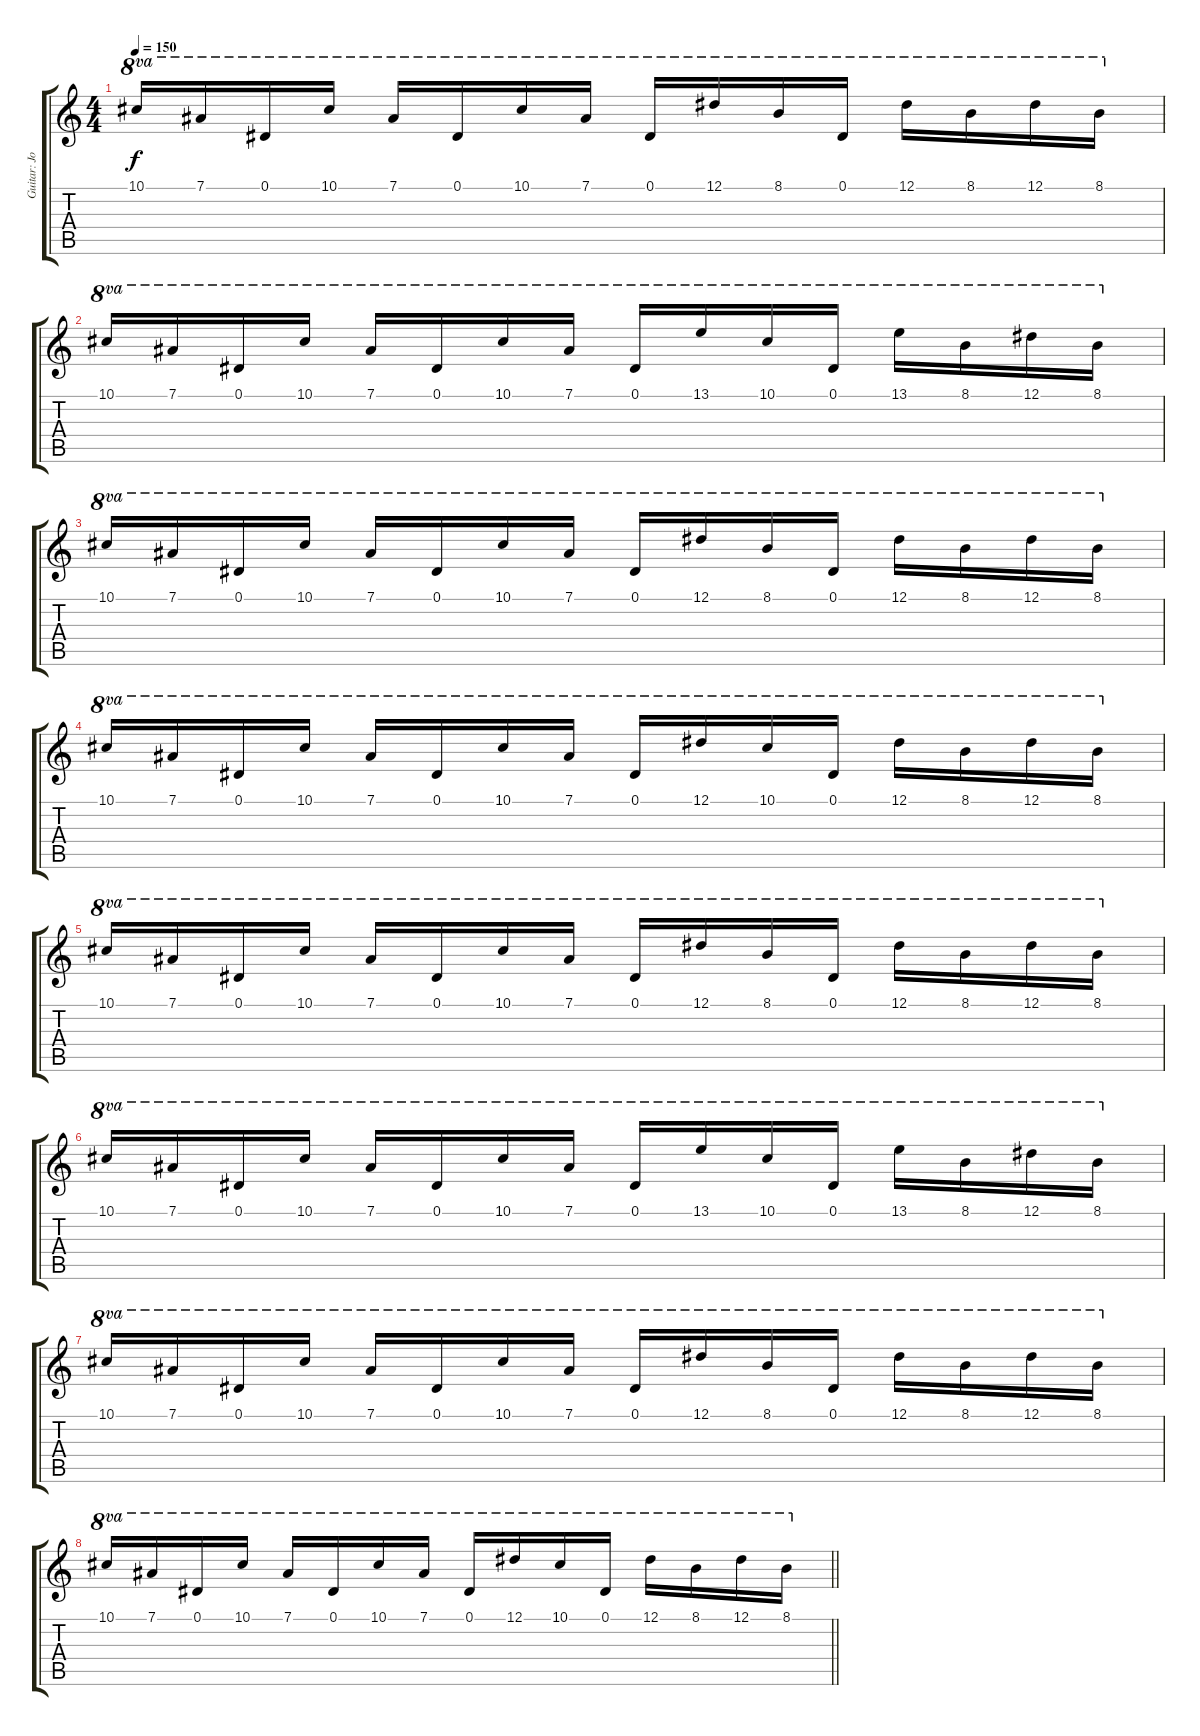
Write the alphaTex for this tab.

\track ("Guitar: Jon" "Guitar: Jo") {instrument distortionguitar}
\staff {score tabs}
\tuning (Eb4 Bb3 Gb3 Db3 Ab2 Eb2) {hide}
\ts (4 4)
\tempo 150
\clef g2
\ks c
10.1.16{ot 8va dy f} 7.1.16{ot 8va} 0.1.16{ot 8va} 10.1.16{ot 8va} 7.1.16{ot 8va} 0.1.16{ot 8va} 10.1.16{ot 8va} 7.1.16{ot 8va} 0.1.16{ot 8va} 12.1.16{ot 8va} 8.1.16{ot 8va} 0.1.16{ot 8va} 12.1.16{ot 8va} 8.1.16{ot 8va} 12.1.16{ot 8va} 8.1.16{ot 8va} |
10.1.16{ot 8va} 7.1.16{ot 8va} 0.1.16{ot 8va} 10.1.16{ot 8va} 7.1.16{ot 8va} 0.1.16{ot 8va} 10.1.16{ot 8va} 7.1.16{ot 8va} 0.1.16{ot 8va} 13.1.16{ot 8va} 10.1.16{ot 8va} 0.1.16{ot 8va} 13.1.16{ot 8va} 8.1.16{ot 8va} 12.1.16{ot 8va} 8.1.16{ot 8va} |
10.1.16{ot 8va} 7.1.16{ot 8va} 0.1.16{ot 8va} 10.1.16{ot 8va} 7.1.16{ot 8va} 0.1.16{ot 8va} 10.1.16{ot 8va} 7.1.16{ot 8va} 0.1.16{ot 8va} 12.1.16{ot 8va} 8.1.16{ot 8va} 0.1.16{ot 8va} 12.1.16{ot 8va} 8.1.16{ot 8va} 12.1.16{ot 8va} 8.1.16{ot 8va} |
10.1.16{ot 8va} 7.1.16{ot 8va} 0.1.16{ot 8va} 10.1.16{ot 8va} 7.1.16{ot 8va} 0.1.16{ot 8va} 10.1.16{ot 8va} 7.1.16{ot 8va} 0.1.16{ot 8va} 12.1.16{ot 8va} 10.1.16{ot 8va} 0.1.16{ot 8va} 12.1.16{ot 8va} 8.1.16{ot 8va} 12.1.16{ot 8va} 8.1.16{ot 8va} |
10.1.16{ot 8va} 7.1.16{ot 8va} 0.1.16{ot 8va} 10.1.16{ot 8va} 7.1.16{ot 8va} 0.1.16{ot 8va} 10.1.16{ot 8va} 7.1.16{ot 8va} 0.1.16{ot 8va} 12.1.16{ot 8va} 8.1.16{ot 8va} 0.1.16{ot 8va} 12.1.16{ot 8va} 8.1.16{ot 8va} 12.1.16{ot 8va} 8.1.16{ot 8va} |
10.1.16{ot 8va} 7.1.16{ot 8va} 0.1.16{ot 8va} 10.1.16{ot 8va} 7.1.16{ot 8va} 0.1.16{ot 8va} 10.1.16{ot 8va} 7.1.16{ot 8va} 0.1.16{ot 8va} 13.1.16{ot 8va} 10.1.16{ot 8va} 0.1.16{ot 8va} 13.1.16{ot 8va} 8.1.16{ot 8va} 12.1.16{ot 8va} 8.1.16{ot 8va} |
10.1.16{ot 8va} 7.1.16{ot 8va} 0.1.16{ot 8va} 10.1.16{ot 8va} 7.1.16{ot 8va} 0.1.16{ot 8va} 10.1.16{ot 8va} 7.1.16{ot 8va} 0.1.16{ot 8va} 12.1.16{ot 8va} 8.1.16{ot 8va} 0.1.16{ot 8va} 12.1.16{ot 8va} 8.1.16{ot 8va} 12.1.16{ot 8va} 8.1.16{ot 8va} |
\barLineRight lightlight
10.1.16{ot 8va} 7.1.16{ot 8va} 0.1.16{ot 8va} 10.1.16{ot 8va} 7.1.16{ot 8va} 0.1.16{ot 8va} 10.1.16{ot 8va} 7.1.16{ot 8va} 0.1.16{ot 8va} 12.1.16{ot 8va} 10.1.16{ot 8va} 0.1.16{ot 8va} 12.1.16{ot 8va} 8.1.16{ot 8va} 12.1.16{ot 8va} 8.1.16{ot 8va}
